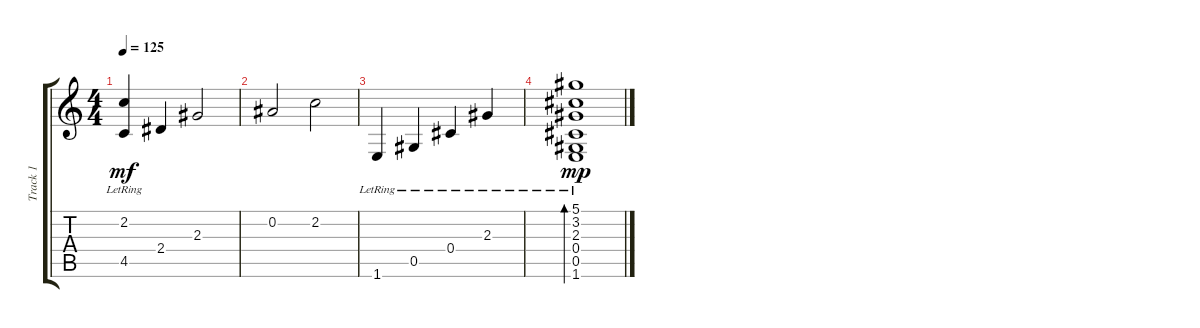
\track ("Track 1" "Track 1") {instrument acousticguitarnylon}
\staff {score tabs}
\tuning (Eb4 Bb3 Gb3 Db3 Ab2 Eb2) {hide}
\ts (4 4)
\tempo 125
\clef g2
\ks c
(2.2 4.5{lr}).4{dy mf} 2.4.4 2.3.2 |
0.2.2 2.2.2 |
1.6{lr}.4 0.5{lr}.4 0.4{lr}.4 2.3{lr}.4 |
(5.1 3.2{lr} 2.3 0.4 0.5 1.6).1{bd 480 dy mp}
